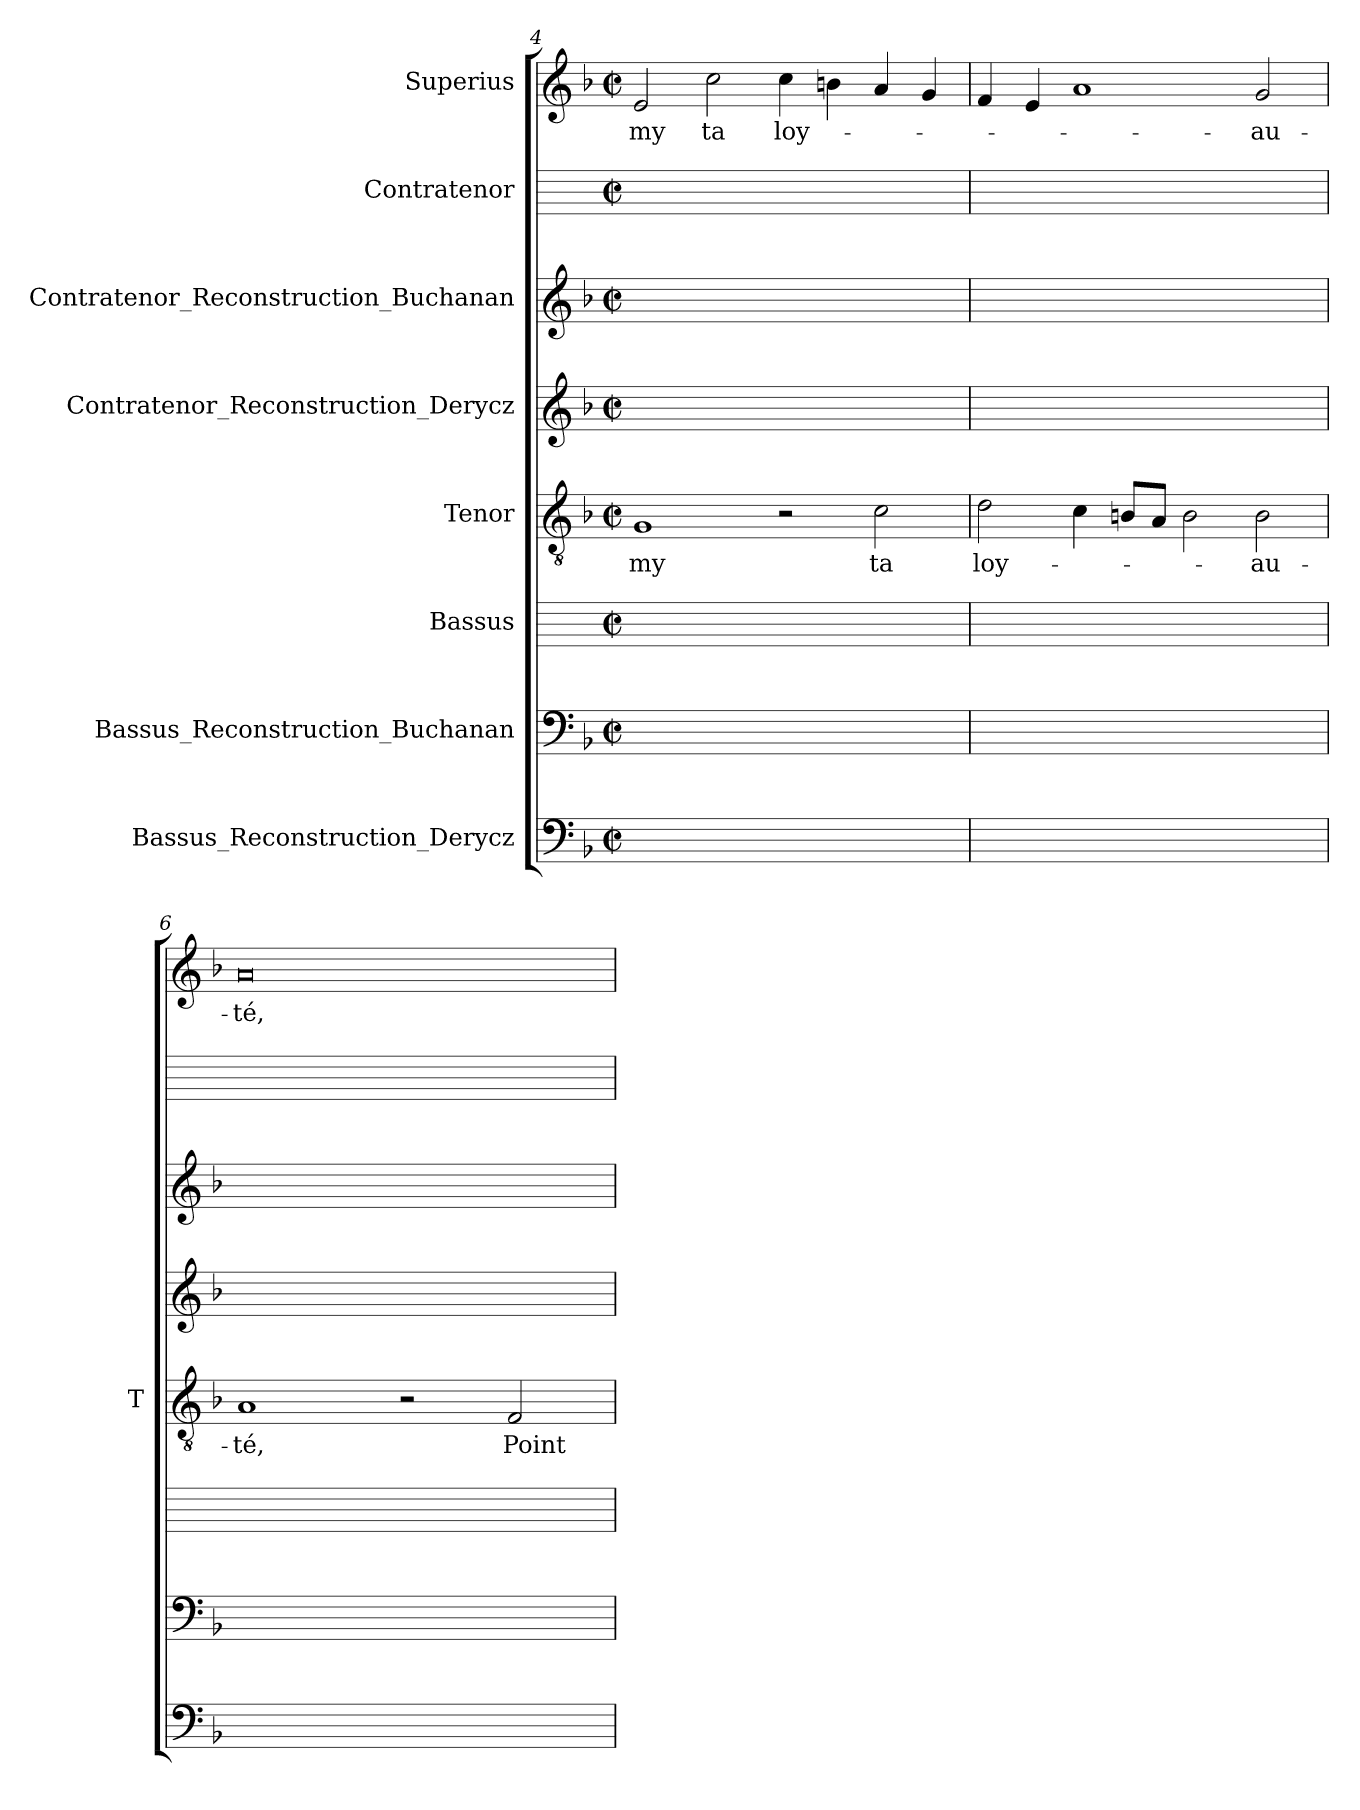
**kern	**kern	**kern	**kern	**text	**kern	**kern	**kern	**kern	**text
*part8	*part7	*part6	*part5	*part5	*part4	*part3	*part2	*part1	*part1
*staff8	*staff7	*staff6	*staff5	*staff5	*staff4	*staff3	*staff2	*staff1	*staff1
*I"Bassus_Reconstruction_Derycz	*I"Bassus_Reconstruction_Buchanan	*I"Bassus	*I"Tenor	*	*I"Contratenor_Reconstruction_Derycz	*I"Contratenor_Reconstruction_Buchanan	*I"Contratenor	*I"Superius	*
*	*	*	*I'T	*	*	*	*	*	*
*clefF4	*clefF4	*	*clefGv2	*	*clefG2	*clefG2	*	*clefG2	*
*k[b-]	*k[b-]	*	*k[b-]	*	*k[b-]	*k[b-]	*	*k[b-]	*
*F:	*F:	*	*F:	*	*F:	*F:	*	*F:	*
*M2/2	*M2/2	*M2/2	*M2/2	*	*M2/2	*M2/2	*M2/2	*M2/2	*
*met(c|)	*met(c|)	*met(c|)	*met(c|)	*	*met(c|)	*met(c|)	*met(c|)	*met(c|)	*
=4	=4	=4	=4	=4	=4	=4	=4	=4	=4
0ryy	0ryy	0ryy	1G	-my	0ryy	0ryy	0ryy	2e	-my
.	.	.	.	.	.	.	.	2cc	-ta
.	.	.	2r	.	.	.	.	4cc	loy-
.	.	.	.	.	.	.	.	4b	.
.	.	.	2c	-ta	.	.	.	4a	.
.	.	.	.	.	.	.	.	4g	.
=5	=5	=5	=5	=5	=5	=5	=5	=5	=5
0ryy	0ryy	0ryy	2d	loy-	0ryy	0ryy	0ryy	4f	.
.	.	.	.	.	.	.	.	4e	.
.	.	.	4c	.	.	.	.	1a	.
.	.	.	8BL	.	.	.	.	.	.
.	.	.	8AJ	.	.	.	.	.	.
.	.	.	2B	.	.	.	.	.	.
.	.	.	2B	au-	.	.	.	2g	au-
=6	=6	=6	=6	=6	=6	=6	=6	=6	=6
0ryy	0ryy	0ryy	1A	-té,	0ryy	0ryy	0ryy	0a	-té,
.	.	.	2r	.	.	.	.	.	.
.	.	.	2F	-Point	.	.	.	.	.
=	=	=	=	=	=	=	=	=	=
*-	*-	*-	*-	*-	*-	*-	*-	*-	*-
